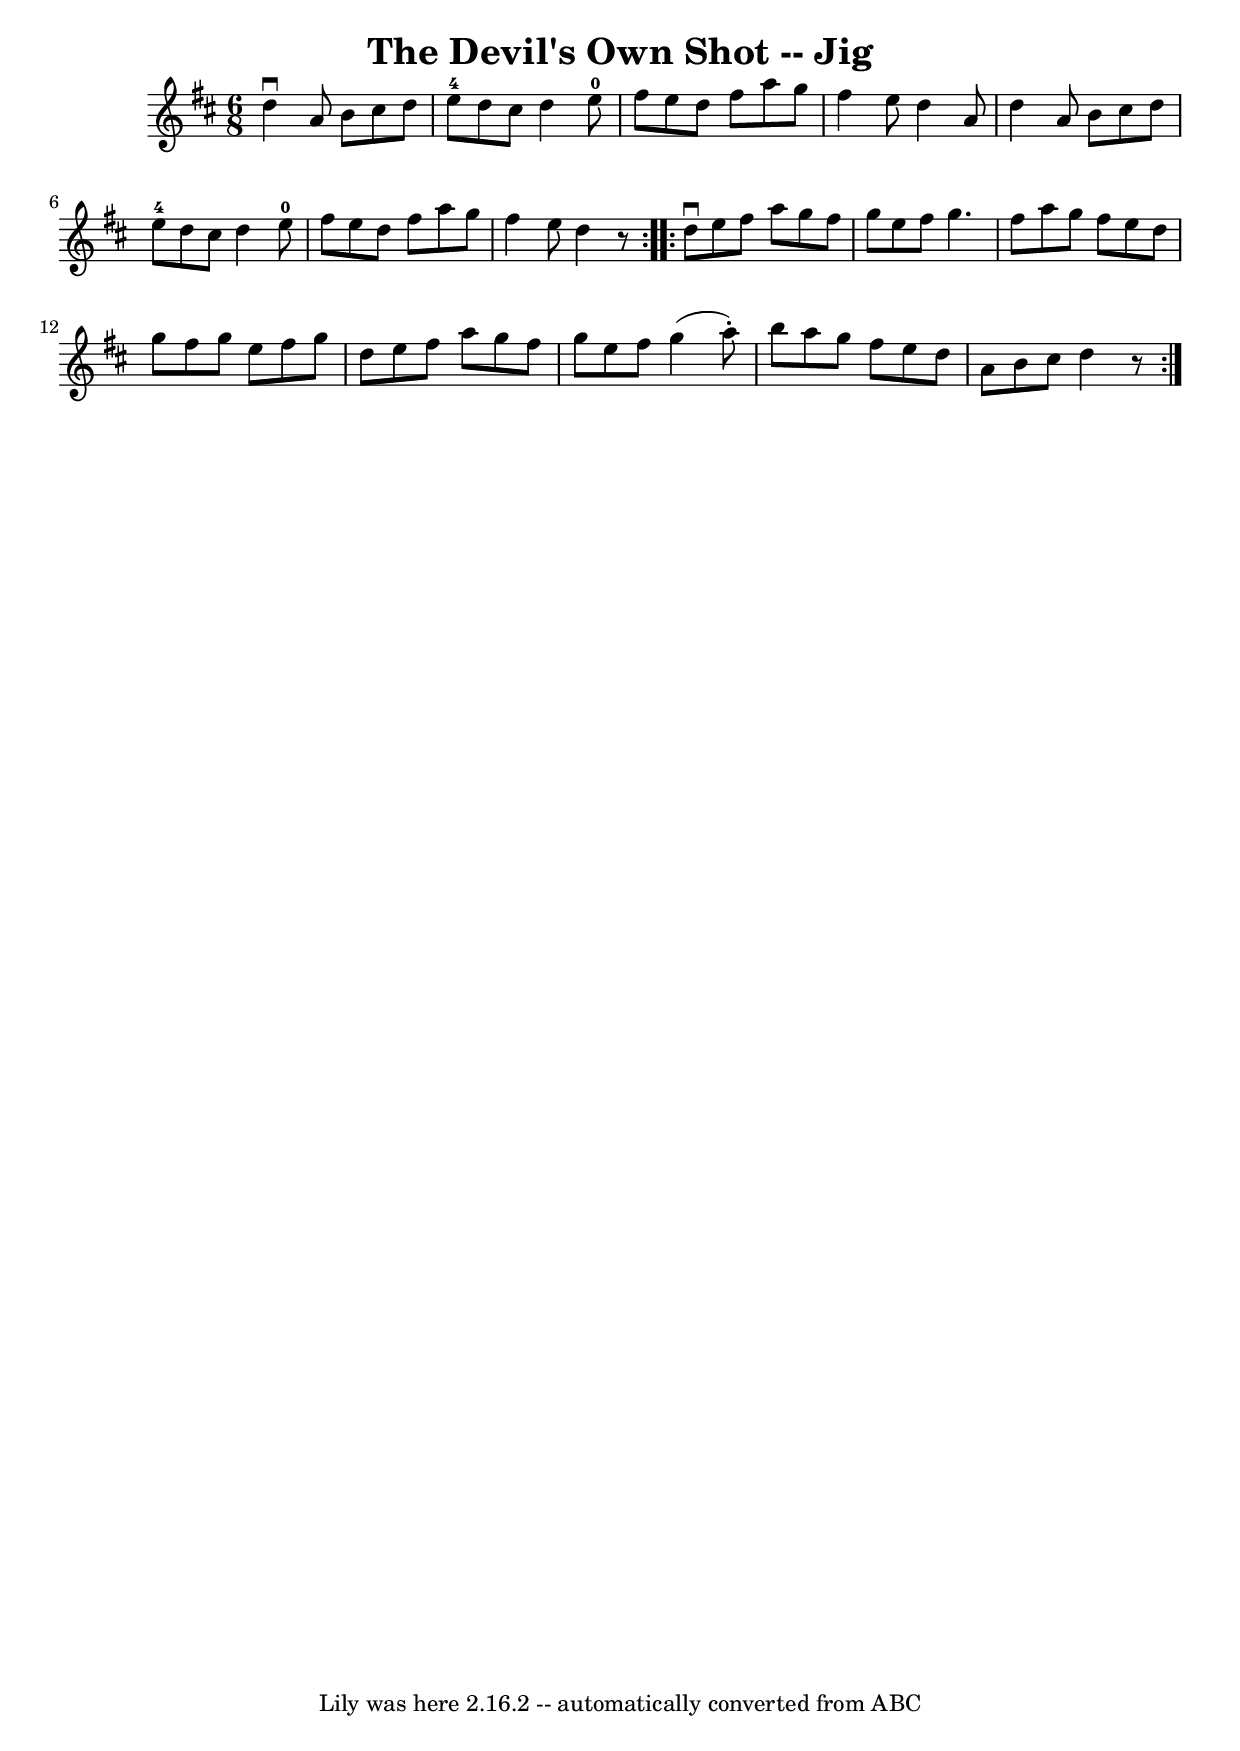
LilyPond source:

\version "2.7.40"
\include "Mammoth.ily"
\header {
	%% book = "Ryan's Mammoth Collection"
	crossRefNumber = "1"
	footnotes = ""
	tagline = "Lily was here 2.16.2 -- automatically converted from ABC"
	title = "The Devil's Own Shot -- Jig"
}
voicedefault =  {
\set Score.defaultBarType = "empty"

\repeat volta 2 {
\time 6/8 \key d \major d''4^\downbow a'8 b'8 cis''8 d''8  
|
 e''8-4 d''8 cis''8 d''4 e''8-0 |
 fis''8    
e''8 d''8 fis''8 a''8 g''8  |
 fis''4 e''8 d''4    
a'8  |
 d''4 a'8 b'8 cis''8 d''8  |
 e''8-4   
d''8 cis''8 d''4 e''8-0 |
 fis''8 e''8 d''8 fis''8 
 a''8 g''8  |
 fis''4 e''8 d''4    r8 } \repeat volta 2 {    
 d''8^\downbow e''8 fis''8 a''8 g''8 fis''8  |
 g''8    
e''8 fis''8 g''4.    |
 fis''8 a''8 g''8 fis''8 e''8  
 d''8  |
 g''8 fis''8 g''8 e''8 fis''8 g''8  |
   
 d''8 e''8 fis''8 a''8 g''8 fis''8  |
 g''8 e''8    
fis''8 g''4 (a''8 -.) |
 b''8 a''8 g''8 fis''8 e''8 
 d''8  |
 a'8 b'8 cis''8 d''4    r8 }   
}

\score{
    <<

	\context Staff="default"
	{
	    \voicedefault 
	}

    >>
	\layout {
	}
	\midi {}
}
